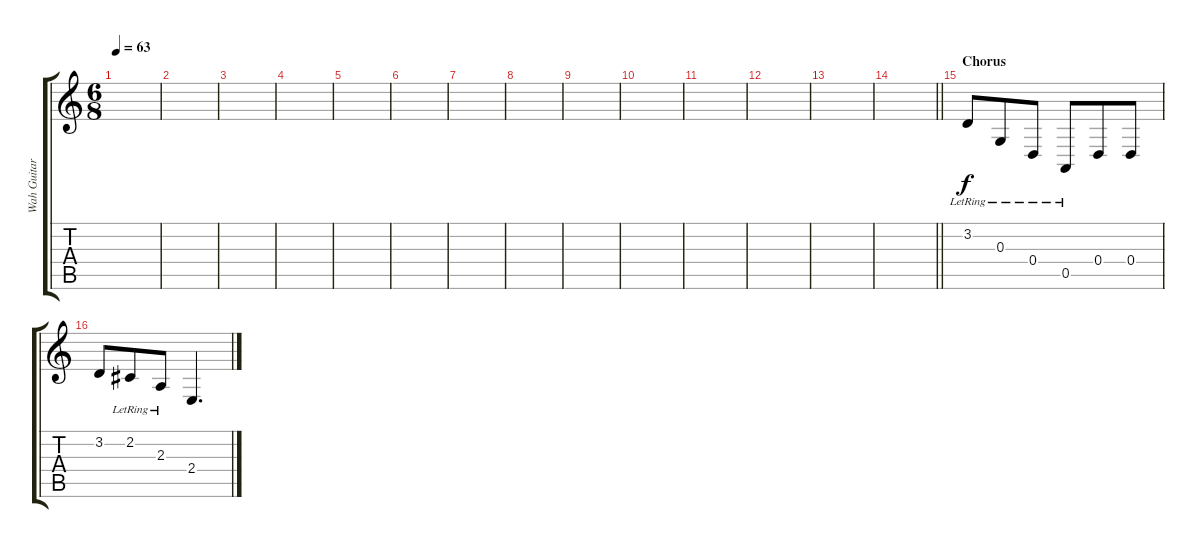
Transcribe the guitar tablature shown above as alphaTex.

\track ("Wah Guitar" "Wah Guitar") {instrument pad7halo}
\staff {score tabs}
\tuning (E4 B3 G3 D3 A2 E2) {hide}
\ts (6 8)
\tempo 63
\clef g2
\ks c
|
|
|
|
|
|
|
|
|
|
|
|
|
\barLineRight lightlight
|
\section ("" "Chorus")
3.2{lr}.8 0.3{lr}.8 0.4{lr}.8 0.5{lr}.8 0.4.8 0.4.8 |
3.2.8 2.2{lr}.8 2.3{lr}.8 2.4.4{d}
